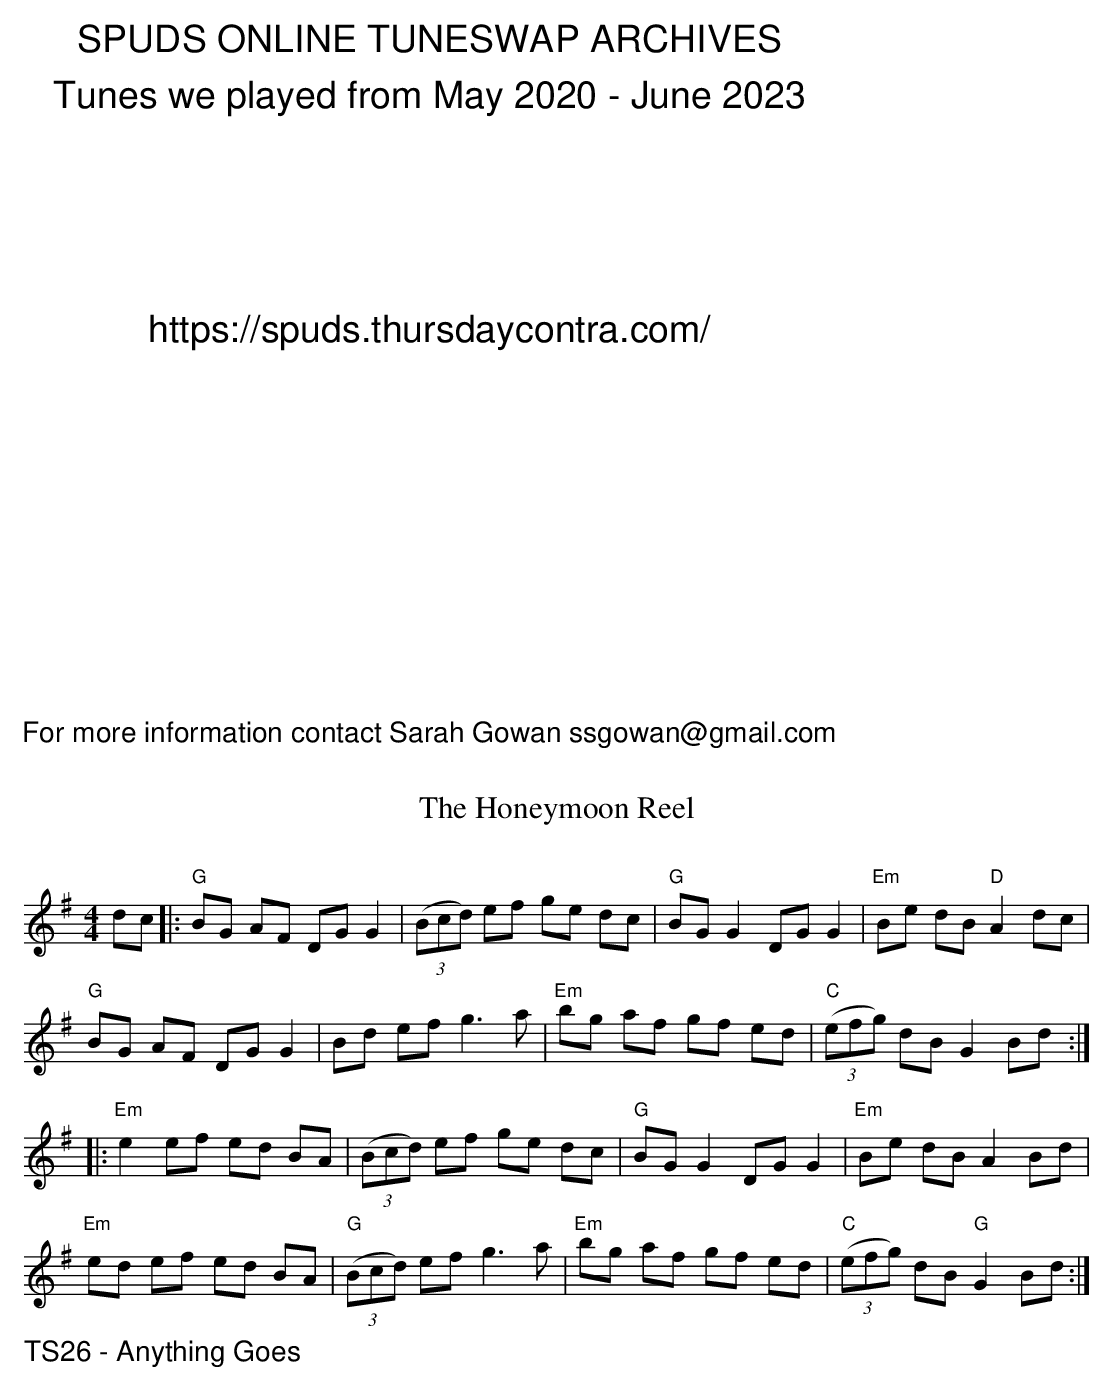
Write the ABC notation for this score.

X:1
T:Honeymoon Reel, The
C:
K:G
M:4/4
L:1/8
dc|:"G"BG AF DG G2|((3Bcd) ef ge dc|"G"BG G2 DG G2|"Em"Be dB "D"A2 dc|
"G"BG AF DG G2|Bd ef g3a|"Em"bg af gf ed|"C"((3efg) dB G2 Bd:|
|:"Em"e2 ef ed BA|((3Bcd) ef ge dc|"G"BG G2 DG G2|"Em"Be dB A2 Bd|
"Em"ed ef ed BA|"G"((3Bcd) ef g3a|"Em"bg af gf ed|"C"((3efg) dB "G"G2Bd:|
